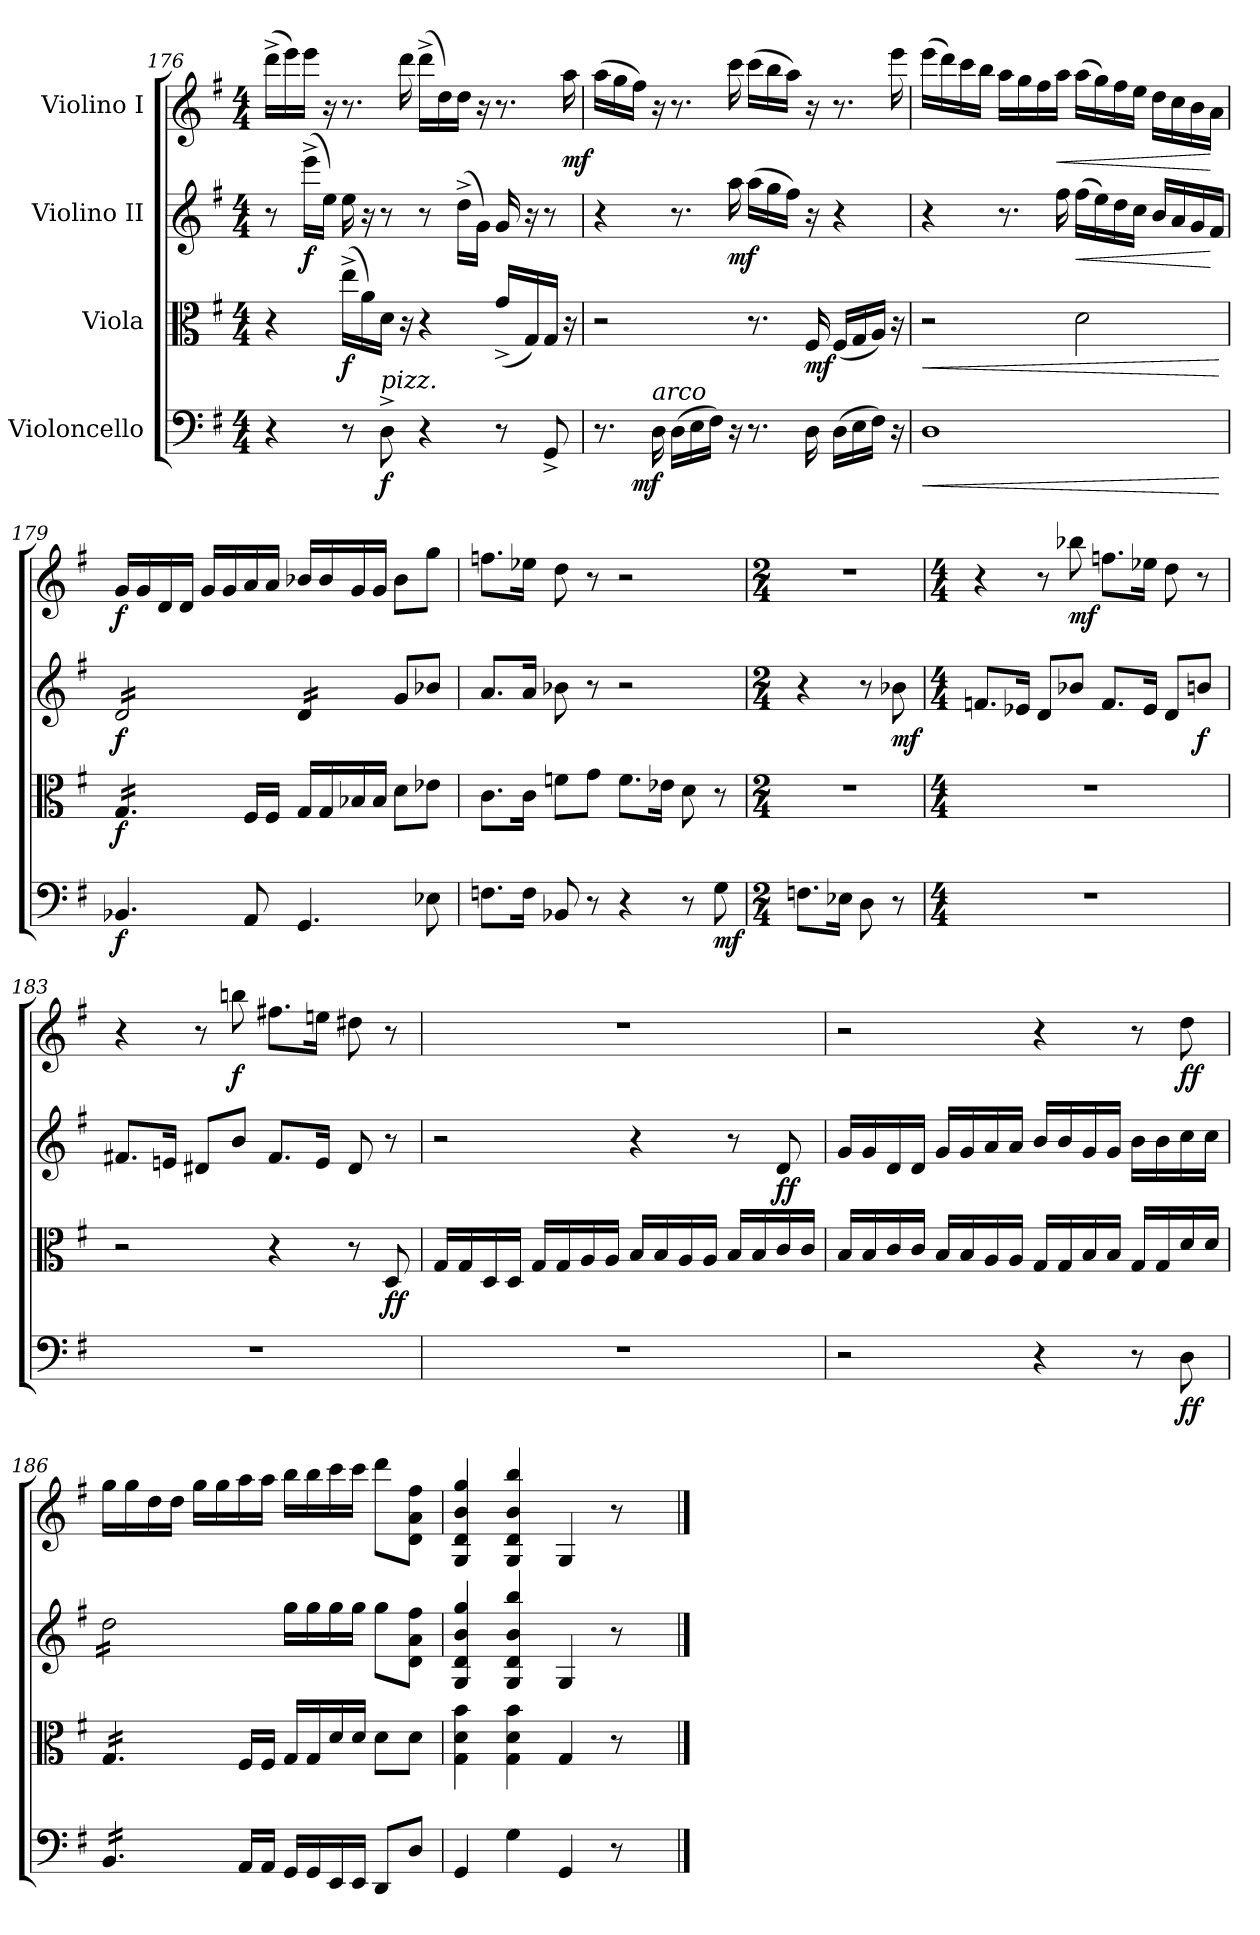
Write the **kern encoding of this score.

**kern	**dynam	**kern	**dynam	**kern	**dynam	**kern	**dynam
*part4	*part4	*part3	*part3	*part2	*part2	*part1	*part1
*staff4	*staff4	*staff3	*staff3	*staff2	*staff2	*staff1	*staff1
*I"Violoncello	*	*I"Viola	*	*I"Violino II	*	*I"Violino I	*
*clefF4	*	*clefC3	*	*clefG2	*	*clefG2	*
*k[f#]	*	*k[f#]	*	*k[f#]	*	*k[f#]	*
*G:	*	*G:	*	*G:	*	*G:	*
*M4/4	*	*M4/4	*	*M4/4	*	*M4/4	*
=176	=176	=176	=176	=176	=176	=176	=176
4r	.	4r	.	8r	.	(16ddd^i\LL	.
.	.	.	.	.	.	16eeei\)	.
.	.	.	.	(16eee^i\LL	f	16eeei\JJ	.
.	.	.	.	16eei\JJ)	.	16r	.
8r	.	(16ee^i\LL	f	16eei\	.	8.r	.
.	.	16ai\)	.	16r	.	.	.
!LO:TX:a:i:t=pizz.	!	!	!	!	!	!	!
8D^i\	f	16di\JJ	.	8r	.	.	.
.	.	16r	.	.	.	16dddi\	.
4r	.	4r	.	8r	.	(16ddd^i\LL	.
.	.	.	.	.	.	16ddi\)	.
.	.	.	.	(16dd^i\LL	.	16ddi\JJ	.
.	.	.	.	16gi\JJ)	.	16r	.
8r	.	(16g^i/LL	.	16gi/	.	8.r	.
.	.	16Gi/)	.	16r	.	.	.
8GG^i/	.	16Gi/JJ	.	8r	.	.	.
.	.	16r	.	.	.	16aai\	mf
!!LO:LB:g=z
=177	=177	=177	=177	=177	=177	=177	=177
*^	*	*	*	*	*	*	*
8.r	8ryy	.	2r	.	4r	.	(16aai\LL	.
.	.	.	.	.	.	.	16ggi\	.
.	2..ryy	mf	.	.	.	.	16ff#i\JJ)	.
!LO:TX:a:i:t=arco	!	!	!	!	!	!	!	!
16Di\	.	.	.	.	.	.	16r	.
(16Di\LL	.	.	.	.	8.r	.	8.r	.
16Ei\	.	.	.	.	.	.	.	.
16F#i\JJ)	.	.	.	.	.	.	.	.
16r	.	.	.	.	16aai\	mf	16ccci\	.
8.r	.	.	8.r	.	(16aai\LL	.	(16ccci\LL	.
.	.	.	.	.	16ggi\	.	16bbi\	.
.	.	.	.	.	16ff#i\JJ)	.	16aai\JJ)	.
16Di\	.	.	16F#i/	mf	16r	.	16r	.
(16Di\LL	.	.	(16F#i/LL	.	4r	.	8.r	.
16Ei\	.	.	16Gi/	.	.	.	.	.
16F#i\JJ)	.	.	16Ai/JJ)	.	.	.	.	.
16r	.	.	16r	.	.	.	16eeei\	.
=178	=178	=178	=178	=178	=178	=178	=178	=178
!	!	!LO:HP:b	!	!LO:HP:b	!	!	!	!
*v	*v	*	*	*	*	*	*	*
1Di	<	2r	<	4r	.	(16eeei\LL	.
.	.	.	.	.	.	16dddi\)	.
.	.	.	.	.	.	16ccci\	.
.	.	.	.	.	.	16bbi\JJ	.
.	.	.	.	8.r	.	16aai\LL	.
.	.	.	.	.	.	16ggi\	.
.	.	.	.	.	.	16ff#i\	.
!	!	!	!	!	!	!	!LO:HP:b
.	.	.	.	16ff#i\	.	16aai\JJ	<
!	!	!	!	!	!LO:HP:b	!	!
.	.	2di\	.	(16ff#i\LL	<	(16aai\LL	.
.	.	.	.	16eei\)	.	16ggi\)	.
.	.	.	.	16ddi\	.	16ff#i\	.
.	.	.	.	16cci\JJ	.	16eei\JJ	.
.	.	.	.	16bi/LL	.	16ddi\LL	.
.	.	.	.	16ai/	.	16cci\	.
.	.	.	.	16gi/	.	16bi\	.
.	.	.	.	16f#i/JJ	[	16ai\JJ	[
.	[	.	[	.	.	.	.
=179	=179	=179	=179	=179	=179	=179	=179
*	*	*tremolo	*	*	*	*	*
*	*	*	*	*tremolo	*	*	*
4.BB-Xi/	f	16Gi/LL	f	16di/LL	f	16gi/LL	f
.	.	16Gi/	.	16di/	.	16gi/	.
.	.	16Gi/	.	16di/	.	16di/	.
.	.	16Gi/	.	16di/	.	16di/JJ	.
.	.	16Gi/	.	16di/	.	16gi/LL	.
.	.	16Gi/JJ	.	16di/	.	16gi/	.
*	*	*Xtremolo	*	*	*	*	*
8AAi/	.	16F#i/LL	.	16di/	.	16ai/	.
.	.	16F#i/JJ	.	16di/JJ	.	16ai/JJ	.
4.GGi/	.	16Gi/LL	.	16di/LL	.	16b-Xi/LL	.
.	.	16Gi/	.	16di/	.	16b-i/	.
.	.	16B-Xi/	.	16di/	.	16gi/	.
.	.	16B-i/JJ	.	16di/JJ	.	16gi/JJ	.
*	*	*	*	*Xtremolo	*	*	*
.	.	8di\L	.	8gi/L	.	8b-i\L	.
8E-Xi\	.	8e-Xi\J	.	8b-Xi/J	.	8ggi\J	.
!!LO:LB:g=z
=180	=180	=180	=180	=180	=180	=180	=180
8.Fni\L	.	8.ci\L	.	8.ai/L	.	8.ffni\L	.
16Fi\Jk	.	16ci\Jk	.	16ai/Jk	.	16ee-Xi\Jk	.
8BB-Xi/	.	8fni\L	.	8b-Xi\	.	8ddi\	.
8r	.	8gi\J	.	8r	.	8r	.
4r	.	8.fi\L	.	2r	.	2r	.
.	.	16e-Xi\Jk	.	.	.	.	.
8r	.	8di\	.	.	.	.	.
8Gi\	mf	8r	.	.	.	.	.
=181	=181	=181	=181	=181	=181	=181	=181
*M2/4	*	*M2/4	*	*M2/4	*	*M2/4	*
!	!	!LO:N:vis=1	!	!	!	!LO:N:vis=1	!
8.Fni\L	.	2r	.	4r	.	2r	.
16E-Xi\Jk	.	.	.	.	.	.	.
8Di\	.	.	.	8r	.	.	.
8r	.	.	.	8b-Xi\	mf	.	.
=182	=182	=182	=182	=182	=182	=182	=182
*M4/4	*	*M4/4	*	*M4/4	*	*M4/4	*
1r	.	1r	.	8.fni/L	.	4r	.
.	.	.	.	16e-Xi/Jk	.	.	.
.	.	.	.	8di/L	.	8r	.
.	.	.	.	8b-Xi/J	.	8bb-Xi\	mf
.	.	.	.	8.fi/L	.	8.ffni\L	.
.	.	.	.	16e-i/Jk	.	16ee-Xi\Jk	.
.	.	.	.	8di/L	.	8ddi\	.
.	.	.	.	8bni/J	f	8r	.
=183	=183	=183	=183	=183	=183	=183	=183
1r	.	2r	.	8.f#Xi/L	.	4r	.
.	.	.	.	16eni/Jk	.	.	.
.	.	.	.	8d#Xi/L	.	8r	.
.	.	.	.	8bi/J	.	8bbni\	f
.	.	4r	.	8.f#i/L	.	8.ff#Xi\L	.
.	.	.	.	16ei/Jk	.	16eeni\Jk	.
.	.	8r	.	8d#i/	.	8dd#Xi\	.
.	.	8Di/	ff	8r	.	8r	.
!!LO:PB:g=z
=184	=184	=184	=184	=184	=184	=184	=184
1r	.	16Gi/LL	.	2r	.	1r	.
.	.	16Gi/	.	.	.	.	.
.	.	16Di/	.	.	.	.	.
.	.	16Di/JJ	.	.	.	.	.
.	.	16Gi/LL	.	.	.	.	.
.	.	16Gi/	.	.	.	.	.
.	.	16Ai/	.	.	.	.	.
.	.	16Ai/JJ	.	.	.	.	.
.	.	16Bi/LL	.	4r	.	.	.
.	.	16Bi/	.	.	.	.	.
.	.	16Ai/	.	.	.	.	.
.	.	16Ai/JJ	.	.	.	.	.
.	.	16Bi/LL	.	8r	.	.	.
.	.	16Bi/	.	.	.	.	.
.	.	16ci/	.	8di/	ff	.	.
.	.	16ci/JJ	.	.	.	.	.
=185	=185	=185	=185	=185	=185	=185	=185
2r	.	16Bi/LL	.	16gi/LL	.	2r	.
.	.	16Bi/	.	16gi/	.	.	.
.	.	16ci/	.	16di/	.	.	.
.	.	16ci/JJ	.	16di/JJ	.	.	.
.	.	16Bi/LL	.	16gi/LL	.	.	.
.	.	16Bi/	.	16gi/	.	.	.
.	.	16Ai/	.	16ai/	.	.	.
.	.	16Ai/JJ	.	16ai/JJ	.	.	.
4r	.	16Gi/LL	.	16bi/LL	.	4r	.
.	.	16Gi/	.	16bi/	.	.	.
.	.	16Bi/	.	16gi/	.	.	.
.	.	16Bi/JJ	.	16gi/JJ	.	.	.
8r	.	16Gi/LL	.	16bi\LL	.	8r	.
.	.	16Gi/	.	16bi\	.	.	.
8Di\	ff	16di/	.	16cci\	.	8ddi\	ff
.	.	16di/JJ	.	16cci\JJ	.	.	.
=186	=186	=186	=186	=186	=186	=186	=186
*tremolo	*	*	*	*	*	*	*
*	*	*tremolo	*	*	*	*	*
*	*	*	*	*tremolo	*	*	*
16BBi/LL	.	16Gi/LL	.	16ddi\LL	.	16ggi\LL	.
16BBi/	.	16Gi/	.	16ddi\	.	16ggi\	.
16BBi/	.	16Gi/	.	16ddi\	.	16ddi\	.
16BBi/	.	16Gi/	.	16ddi\	.	16ddi\JJ	.
16BBi/	.	16Gi/	.	16ddi\	.	16ggi\LL	.
16BBi/JJ	.	16Gi/JJ	.	16ddi\	.	16ggi\	.
*	*	*Xtremolo	*	*	*	*	*
*Xtremolo	*	*	*	*	*	*	*
16AAi/LL	.	16F#i/LL	.	16ddi\	.	16aai\	.
16AAi/JJ	.	16F#i/JJ	.	16ddi\JJ	.	16aai\JJ	.
*	*	*	*	*Xtremolo	*	*	*
16GGi/LL	.	16Gi/LL	.	16ggi\LL	.	16bbi\LL	.
16GGi/	.	16Gi/	.	16ggi\	.	16bbi\	.
16EEi/	.	16di/	.	16ggi\	.	16ccci\	.
16EEi/JJ	.	16di/JJ	.	16ggi\JJ	.	16ccci\JJ	.
8DDi/L	.	8di\L	.	8ggi\L	.	8dddi\L	.
8Di/J	.	8di\J	.	8di\ 8ai 8ff#iJ	.	8di\ 8ai 8ff#iJ	.
=187	=187	=187	=187	=187	=187	=187	=187
4GGi/	.	4Gi\ 4di 4bi	.	4Gi/ 4di 4bi 4ggi	.	4Gi/ 4di 4bi 4ggi	.
4Gi\	.	4Gi\ 4di 4bi	.	4Gi/ 4di 4bi 4bbi	.	4Gi/ 4di 4bi 4bbi	.
4GGi/	.	4Gi/	.	4Gi/	.	4Gi/	.
8r	.	8r	.	8r	.	8r	.
8ryy	.	8ryy	.	8ryy	.	8ryy	.
==	==	==	==	==	==	==	==
*-	*-	*-	*-	*-	*-	*-	*-
